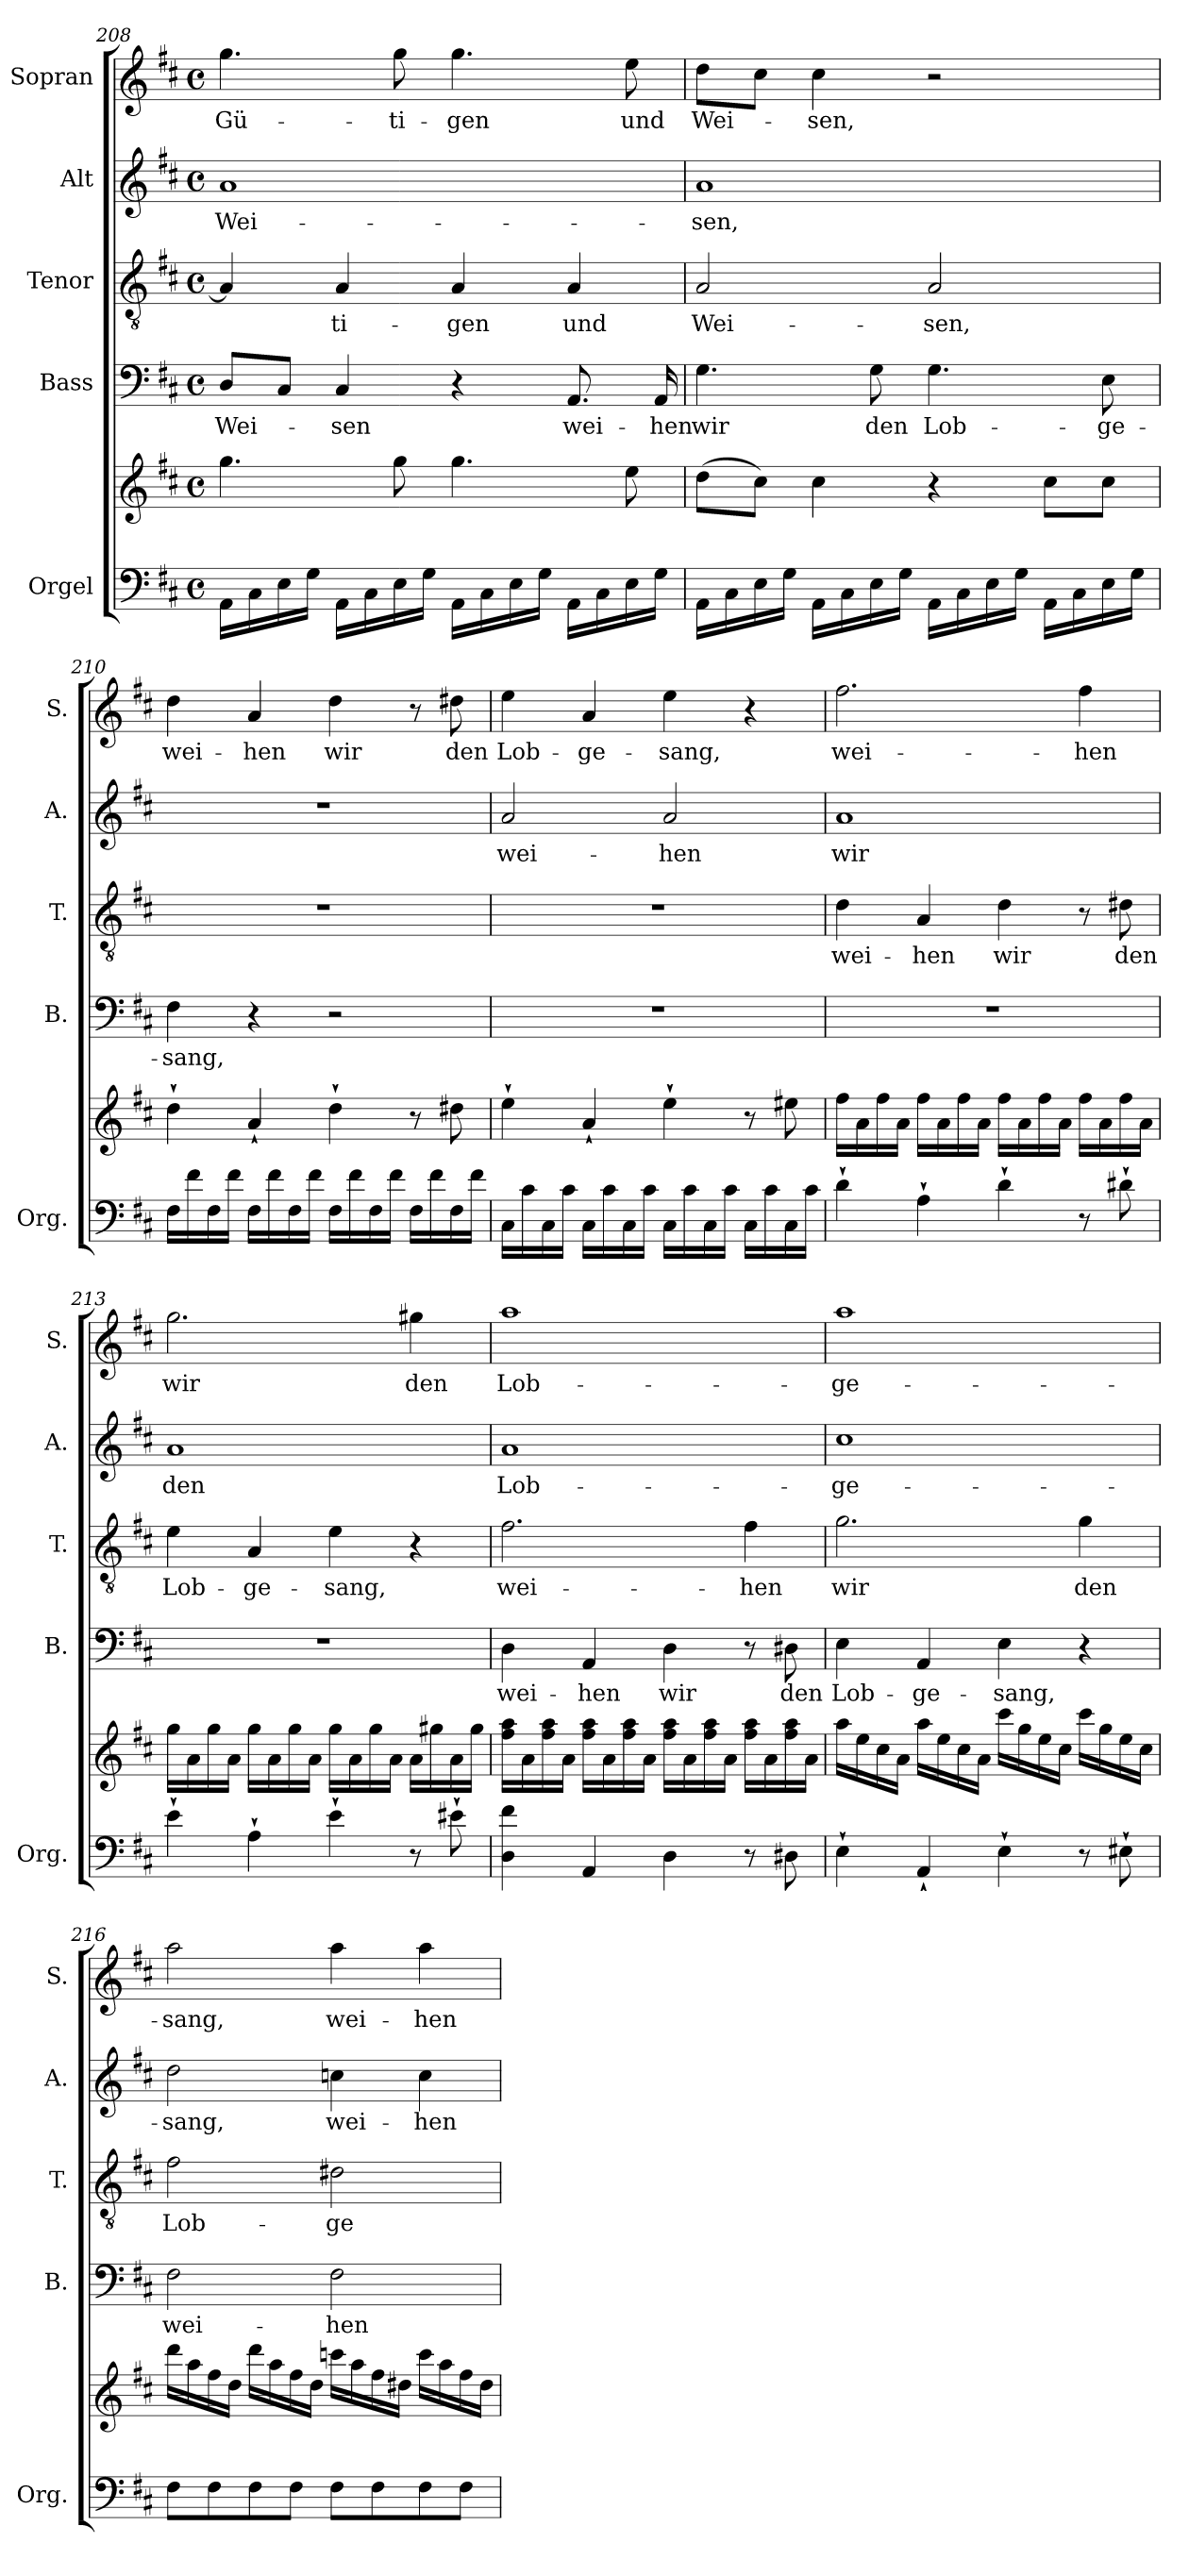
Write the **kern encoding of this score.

**kern	**kern	**kern	**text	**kern	**text	**kern	**text	**kern	**text
*part5	*part5	*part4	*part4	*part3	*part3	*part2	*part2	*part1	*part1
*staff6	*staff5	*staff4	*staff4	*staff3	*staff3	*staff2	*staff2	*staff1	*staff1
*I"Orgel	*	*I"Bass	*	*I"Tenor	*	*I"Alt	*	*I"Sopran	*
*I'Org.	*	*I'B.	*	*I'T.	*	*I'A.	*	*I'S.	*
!!LO:PB:g=z
*clefF4	*clefG2	*clefF4	*	*clefGv2	*	*clefG2	*	*clefG2	*
*k[f#c#]	*k[f#c#]	*k[f#c#]	*	*k[f#c#]	*	*k[f#c#]	*	*k[f#c#]	*
*D:	*D:	*D:	*	*D:	*	*D:	*	*D:	*
*M4/4	*M4/4	*M4/4	*	*M4/4	*	*M4/4	*	*M4/4	*
*met(c)	*met(c)	*met(c)	*	*met(c)	*	*met(c)	*	*met(c)	*
=208	=208	=208	=208	=208	=208	=208	=208	=208	=208
!	!	!	!LO:LY:b	!	!	!	!LO:LY:b	!	!LO:LY:b
16AA\LL	4.gg\	8D/L	Wei-	4A/]	.	1a	Wei-	4.gg\	Gü-
16C#\	.	.	.	.	.	.	.	.	.
16E\	.	8C#/J	.	.	.	.	.	.	.
16G\JJ	.	.	.	.	.	.	.	.	.
!	!	!	!LO:LY:b	!	!LO:LY:b	!	!	!	!
16AA\LL	.	4C#/	-sen	4A/	-ti-	.	.	.	.
16C#\	.	.	.	.	.	.	.	.	.
!	!	!	!	!	!	!	!	!	!LO:LY:b
16E\	8gg\	.	.	.	.	.	.	8gg\	-ti-
16G\JJ	.	.	.	.	.	.	.	.	.
!	!	!	!	!	!LO:LY:b	!	!	!	!LO:LY:b
16AA\LL	4.gg\	4r	.	4A/	-gen	.	.	4.gg\	-gen
16C#\	.	.	.	.	.	.	.	.	.
16E\	.	.	.	.	.	.	.	.	.
16G\JJ	.	.	.	.	.	.	.	.	.
!	!	!	!LO:LY:b	!	!LO:LY:b	!	!	!	!
16AA\LL	.	8.AA/	wei-	4A/	und	.	.	.	.
16C#\	.	.	.	.	.	.	.	.	.
!	!	!	!	!	!	!	!	!	!LO:LY:b
16E\	8ee\	.	.	.	.	.	.	8ee\	und
!	!	!	!LO:LY:b	!	!	!	!	!	!
16G\JJ	.	16AA/	-hen	.	.	.	.	.	.
=209	=209	=209	=209	=209	=209	=209	=209	=209	=209
!	!	!	!LO:LY:b	!	!LO:LY:b	!	!LO:LY:b	!	!LO:LY:b
16AA\LL	(>8dd\L	4.G\	wir	2A/	Wei-	1a	-sen,	8dd\L	Wei-
16C#\	.	.	.	.	.	.	.	.	.
16E\	8cc#\J)	.	.	.	.	.	.	8cc#\J	.
16G\JJ	.	.	.	.	.	.	.	.	.
!	!	!	!	!	!	!	!	!	!LO:LY:b
16AA\LL	4cc#\	.	.	.	.	.	.	4cc#\	-sen,
16C#\	.	.	.	.	.	.	.	.	.
!	!	!	!LO:LY:b	!	!	!	!	!	!
16E\	.	8G\	den	.	.	.	.	.	.
16G\JJ	.	.	.	.	.	.	.	.	.
!	!	!	!LO:LY:b	!	!LO:LY:b	!	!	!	!
16AA\LL	4r	4.G\	Lob-	2A/	-sen,	.	.	2r	.
16C#\	.	.	.	.	.	.	.	.	.
16E\	.	.	.	.	.	.	.	.	.
16G\JJ	.	.	.	.	.	.	.	.	.
16AA\LL	8cc#\L	.	.	.	.	.	.	.	.
16C#\	.	.	.	.	.	.	.	.	.
!	!	!	!LO:LY:b	!	!	!	!	!	!
16E\	8cc#\J	8E\	-ge-	.	.	.	.	.	.
16G\JJ	.	.	.	.	.	.	.	.	.
=210	=210	=210	=210	=210	=210	=210	=210	=210	=210
!	!	!	!LO:LY:b	!	!	!	!	!	!LO:LY:b
16F#\LL	4dd`>\	4F#\	-sang,	1r	.	1r	.	4dd\	wei-
16f#\	.	.	.	.	.	.	.	.	.
16F#\	.	.	.	.	.	.	.	.	.
16f#\JJ	.	.	.	.	.	.	.	.	.
!	!	!	!	!	!	!	!	!	!LO:LY:b
16F#\LL	4a`</	4r	.	.	.	.	.	4a/	-hen
16f#\	.	.	.	.	.	.	.	.	.
16F#\	.	.	.	.	.	.	.	.	.
16f#\JJ	.	.	.	.	.	.	.	.	.
!	!	!	!	!	!	!	!	!	!LO:LY:b
16F#\LL	4dd`>\	2r	.	.	.	.	.	4dd\	wir
16f#\	.	.	.	.	.	.	.	.	.
16F#\	.	.	.	.	.	.	.	.	.
16f#\JJ	.	.	.	.	.	.	.	.	.
16F#\LL	8r	.	.	.	.	.	.	8r	.
16f#\	.	.	.	.	.	.	.	.	.
!	!	!	!	!	!	!	!	!	!LO:LY:b
16F#\	8dd#X\	.	.	.	.	.	.	8dd#X\	den
16f#\JJ	.	.	.	.	.	.	.	.	.
=211	=211	=211	=211	=211	=211	=211	=211	=211	=211
!	!	!	!	!	!	!	!LO:LY:b	!	!LO:LY:b
16C#\LL	4ee`>\	1r	.	1r	.	2a/	wei-	4ee\	Lob-
16c#\	.	.	.	.	.	.	.	.	.
16C#\	.	.	.	.	.	.	.	.	.
16c#\JJ	.	.	.	.	.	.	.	.	.
!	!	!	!	!	!	!	!	!	!LO:LY:b
16C#\LL	4a`</	.	.	.	.	.	.	4a/	-ge-
16c#\	.	.	.	.	.	.	.	.	.
16C#\	.	.	.	.	.	.	.	.	.
16c#\JJ	.	.	.	.	.	.	.	.	.
!	!	!	!	!	!	!	!LO:LY:b	!	!LO:LY:b
16C#\LL	4ee`>\	.	.	.	.	2a/	-hen	4ee\	-sang,
16c#\	.	.	.	.	.	.	.	.	.
16C#\	.	.	.	.	.	.	.	.	.
16c#\JJ	.	.	.	.	.	.	.	.	.
16C#\LL	8r	.	.	.	.	.	.	4r	.
16c#\	.	.	.	.	.	.	.	.	.
16C#\	8ee#X\	.	.	.	.	.	.	.	.
16c#\JJ	.	.	.	.	.	.	.	.	.
!!LO:LB:g=z
=212	=212	=212	=212	=212	=212	=212	=212	=212	=212
!	!	!	!	!	!LO:LY:b	!	!LO:LY:b	!	!LO:LY:b
4d`>\	16ff#\LL	1r	.	4d\	wei-	1a	wir	2.ff#\	wei-
.	16a\	.	.	.	.	.	.	.	.
.	16ff#\	.	.	.	.	.	.	.	.
.	16a\JJ	.	.	.	.	.	.	.	.
!	!	!	!	!	!LO:LY:b	!	!	!	!
4A`>\	16ff#\LL	.	.	4A/	-hen	.	.	.	.
.	16a\	.	.	.	.	.	.	.	.
.	16ff#\	.	.	.	.	.	.	.	.
.	16a\JJ	.	.	.	.	.	.	.	.
!	!	!	!	!	!LO:LY:b	!	!	!	!
4d`>\	16ff#\LL	.	.	4d\	wir	.	.	.	.
.	16a\	.	.	.	.	.	.	.	.
.	16ff#\	.	.	.	.	.	.	.	.
.	16a\JJ	.	.	.	.	.	.	.	.
!	!	!	!	!	!	!	!	!	!LO:LY:b
8r	16ff#\LL	.	.	8r	.	.	.	4ff#\	-hen
.	16a\	.	.	.	.	.	.	.	.
!	!	!	!	!	!LO:LY:b	!	!	!	!
8d#X`>\	16ff#\	.	.	8d#X\	den	.	.	.	.
.	16a\JJ	.	.	.	.	.	.	.	.
=213	=213	=213	=213	=213	=213	=213	=213	=213	=213
!	!	!	!	!	!LO:LY:b	!	!LO:LY:b	!	!LO:LY:b
4e`>\	16gg\LL	1r	.	4e\	Lob-	1a	den	2.gg\	wir
.	16a\	.	.	.	.	.	.	.	.
.	16gg\	.	.	.	.	.	.	.	.
.	16a\JJ	.	.	.	.	.	.	.	.
!	!	!	!	!	!LO:LY:b	!	!	!	!
4A`>\	16gg\LL	.	.	4A/	-ge-	.	.	.	.
.	16a\	.	.	.	.	.	.	.	.
.	16gg\	.	.	.	.	.	.	.	.
.	16a\JJ	.	.	.	.	.	.	.	.
!	!	!	!	!	!LO:LY:b	!	!	!	!
4e`>\	16gg\LL	.	.	4e\	-sang,	.	.	.	.
.	16a\	.	.	.	.	.	.	.	.
.	16gg\	.	.	.	.	.	.	.	.
.	16a\JJ	.	.	.	.	.	.	.	.
!	!	!	!	!	!	!	!	!	!LO:LY:b
8r	16a\LL	.	.	4r	.	.	.	4gg#X\	den
.	16gg#X\	.	.	.	.	.	.	.	.
8e#X`>\	16a\	.	.	.	.	.	.	.	.
.	16gg#\JJ	.	.	.	.	.	.	.	.
=214	=214	=214	=214	=214	=214	=214	=214	=214	=214
!	!	!	!LO:LY:b	!	!LO:LY:b	!	!LO:LY:b	!	!LO:LY:b
4D\ 4f#\	16ff#\ 16aa\LL	4D\	wei-	2.f#\	wei-	1a	Lob-	1aa	Lob-
.	16a\	.	.	.	.	.	.	.	.
.	16ff#\ 16aa\	.	.	.	.	.	.	.	.
.	16a\JJ	.	.	.	.	.	.	.	.
!	!	!	!LO:LY:b	!	!	!	!	!	!
4AA/	16ff#\ 16aa\LL	4AA/	-hen	.	.	.	.	.	.
.	16a\	.	.	.	.	.	.	.	.
.	16ff#\ 16aa\	.	.	.	.	.	.	.	.
.	16a\JJ	.	.	.	.	.	.	.	.
!	!	!	!LO:LY:b	!	!	!	!	!	!
4D\	16ff#\ 16aa\LL	4D\	wir	.	.	.	.	.	.
.	16a\	.	.	.	.	.	.	.	.
.	16ff#\ 16aa\	.	.	.	.	.	.	.	.
.	16a\JJ	.	.	.	.	.	.	.	.
!	!	!	!	!	!LO:LY:b	!	!	!	!
8r	16ff#\ 16aa\LL	8r	.	4f#\	-hen	.	.	.	.
.	16a\	.	.	.	.	.	.	.	.
!	!	!	!LO:LY:b	!	!	!	!	!	!
8D#X\	16ff#\ 16aa\	8D#X\	den	.	.	.	.	.	.
.	16a\JJ	.	.	.	.	.	.	.	.
=215	=215	=215	=215	=215	=215	=215	=215	=215	=215
!	!	!	!LO:LY:b	!	!LO:LY:b	!	!LO:LY:b	!	!LO:LY:b
4E`>\	16aa\LL	4E\	Lob-	2.g\	wir	1cc#	-ge-	1aa	-ge-
.	16ee\	.	.	.	.	.	.	.	.
.	16cc#\	.	.	.	.	.	.	.	.
.	16a\JJ	.	.	.	.	.	.	.	.
!	!	!	!LO:LY:b	!	!	!	!	!	!
4AA`</	16aa\LL	4AA/	-ge-	.	.	.	.	.	.
.	16ee\	.	.	.	.	.	.	.	.
.	16cc#\	.	.	.	.	.	.	.	.
.	16a\JJ	.	.	.	.	.	.	.	.
!	!	!	!LO:LY:b	!	!	!	!	!	!
4E`>\	16ccc#\LL	4E\	-sang,	.	.	.	.	.	.
.	16gg\	.	.	.	.	.	.	.	.
.	16ee\	.	.	.	.	.	.	.	.
.	16cc#\JJ	.	.	.	.	.	.	.	.
!	!	!	!	!	!LO:LY:b	!	!	!	!
8r	16ccc#\LL	4r	.	4g\	den	.	.	.	.
.	16gg\	.	.	.	.	.	.	.	.
8E#X`>\	16ee\	.	.	.	.	.	.	.	.
.	16cc#\JJ	.	.	.	.	.	.	.	.
!!LO:PB:g=z
=216	=216	=216	=216	=216	=216	=216	=216	=216	=216
!	!	!	!LO:LY:b	!	!LO:LY:b	!	!LO:LY:b	!	!LO:LY:b
8F#\L	16ddd\LL	2F#\	wei-	2f#\	Lob-	2dd\	-sang,	2aa\	-sang,
.	16aa\	.	.	.	.	.	.	.	.
8F#\	16ff#\	.	.	.	.	.	.	.	.
.	16dd\JJ	.	.	.	.	.	.	.	.
8F#\	16ddd\LL	.	.	.	.	.	.	.	.
.	16aa\	.	.	.	.	.	.	.	.
8F#\J	16ff#\	.	.	.	.	.	.	.	.
.	16dd\JJ	.	.	.	.	.	.	.	.
!	!	!	!LO:LY:b	!	!LO:LY:b	!	!LO:LY:b	!	!LO:LY:b
8F#\L	16cccn\LL	2F#\	-hen	2d#X\	-ge-	4ccn\	wei-	4aa\	wei-
.	16aa\	.	.	.	.	.	.	.	.
8F#\	16ff#\	.	.	.	.	.	.	.	.
.	16dd#X\JJ	.	.	.	.	.	.	.	.
!	!	!	!	!	!	!	!LO:LY:b	!	!LO:LY:b
8F#\	16ccc\LL	.	.	.	.	4cc\	-hen	4aa\	-hen
.	16aa\	.	.	.	.	.	.	.	.
8F#\J	16ff#\	.	.	.	.	.	.	.	.
.	16dd#\JJ	.	.	.	.	.	.	.	.
=	=	=	=	=	=	=	=	=	=
*-	*-	*-	*-	*-	*-	*-	*-	*-	*-
